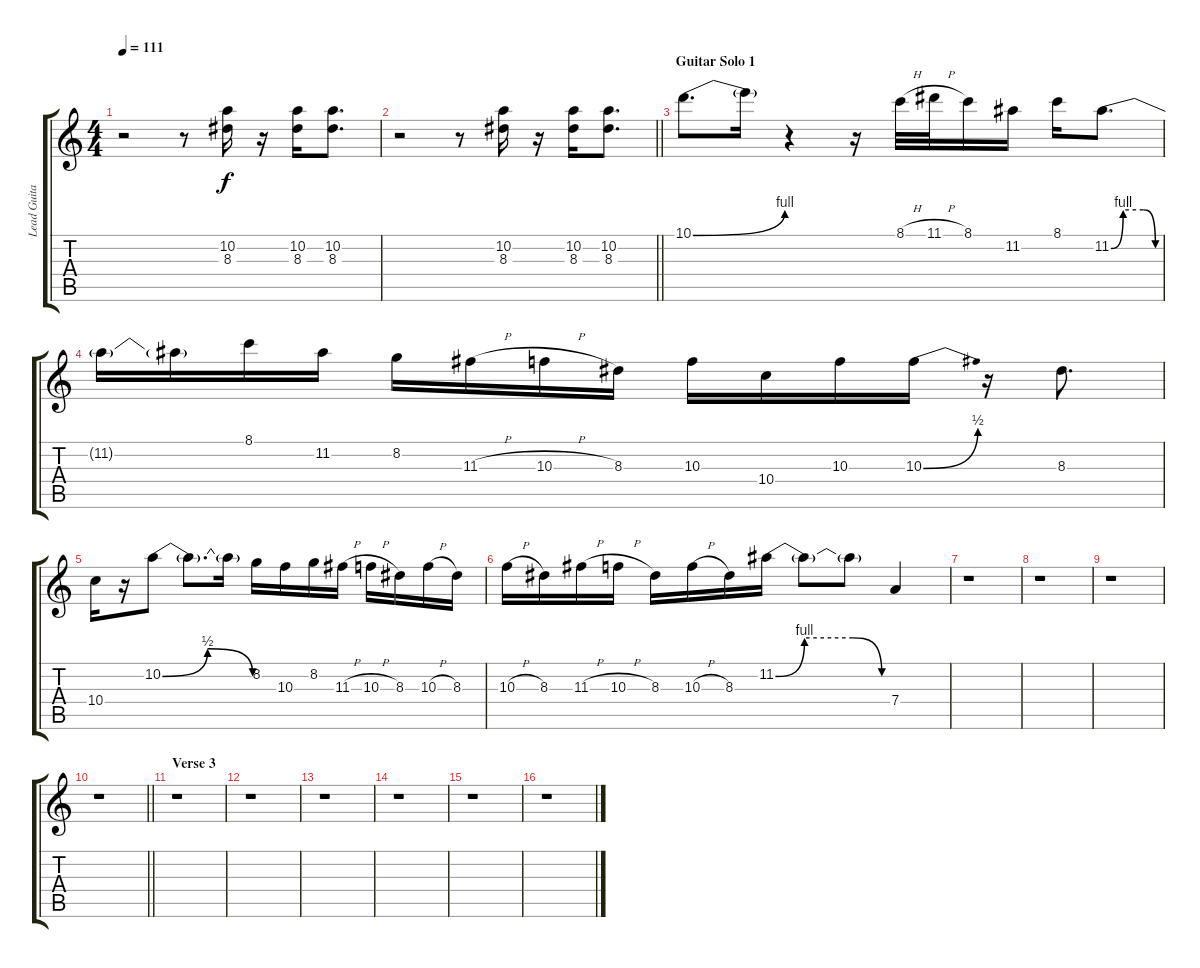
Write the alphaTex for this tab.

\track ("Lead Guitar" "Lead Guita") {instrument overdrivenguitar}
\staff {score tabs}
\tuning (E4 B3 G3 D3 A2 E2) {hide}
\ts (4 4)
\tempo 111
\clef g2
\ks c
r.2{dy f} r.8 (10.2 8.3).16 r.16 (10.2 8.3).16 (10.2 8.3).8{d} |
\barLineRight lightlight
r.2 r.8 (10.2 8.3).16 r.16 (10.2 8.3).16 (10.2 8.3).8{d} |
\section ("" "Guitar Solo 1")
10.1{be (bend 0 0 60 4)}.8{d volume 16} 10.1{t}.16 r.4 r.16 8.1{h}.32 11.1{h}.32 8.1.16 11.2.16 8.1.16 11.2{be (custom 0 0 15 4 40 4 55 0 60 0)}.8{d} |
11.2{t}.16{volume 16} 11.2{t}.16 8.1.16 11.2.16 8.2.16 11.3{h}.16 10.3{h}.16 8.3.16 10.3.16 10.4.16 10.3.16 10.3{be (bend 0 0 60 2)}.16 r.16 8.3.8{d} |
10.4.16{volume 16} r.16 10.2{be (bendrelease 0 0 15 2 45 2 60 0)}.8 10.2{t}.8{d} 10.2{t}.16 8.2.16 10.3.16 8.2.16 11.3{h}.16 10.3{h}.16 8.3.16 10.3{h}.16 8.3.16 |
10.3{h}.16{volume 16} 8.3.16 11.3{h}.16 10.3{h}.16 8.3.16 10.3{h}.16 8.3.16 11.2{be (custom 0 0 15 4 40 4 55 0 60 0)}.16 11.2{t}.8 11.2{t}.8 7.4.4 |
r.1{volume 14} |
r.1 |
r.1 |
\barLineRight lightlight
r.1 |
\section ("" "Verse 3")
r.1 |
r.1 |
r.1 |
r.1 |
r.1 |
r.1
